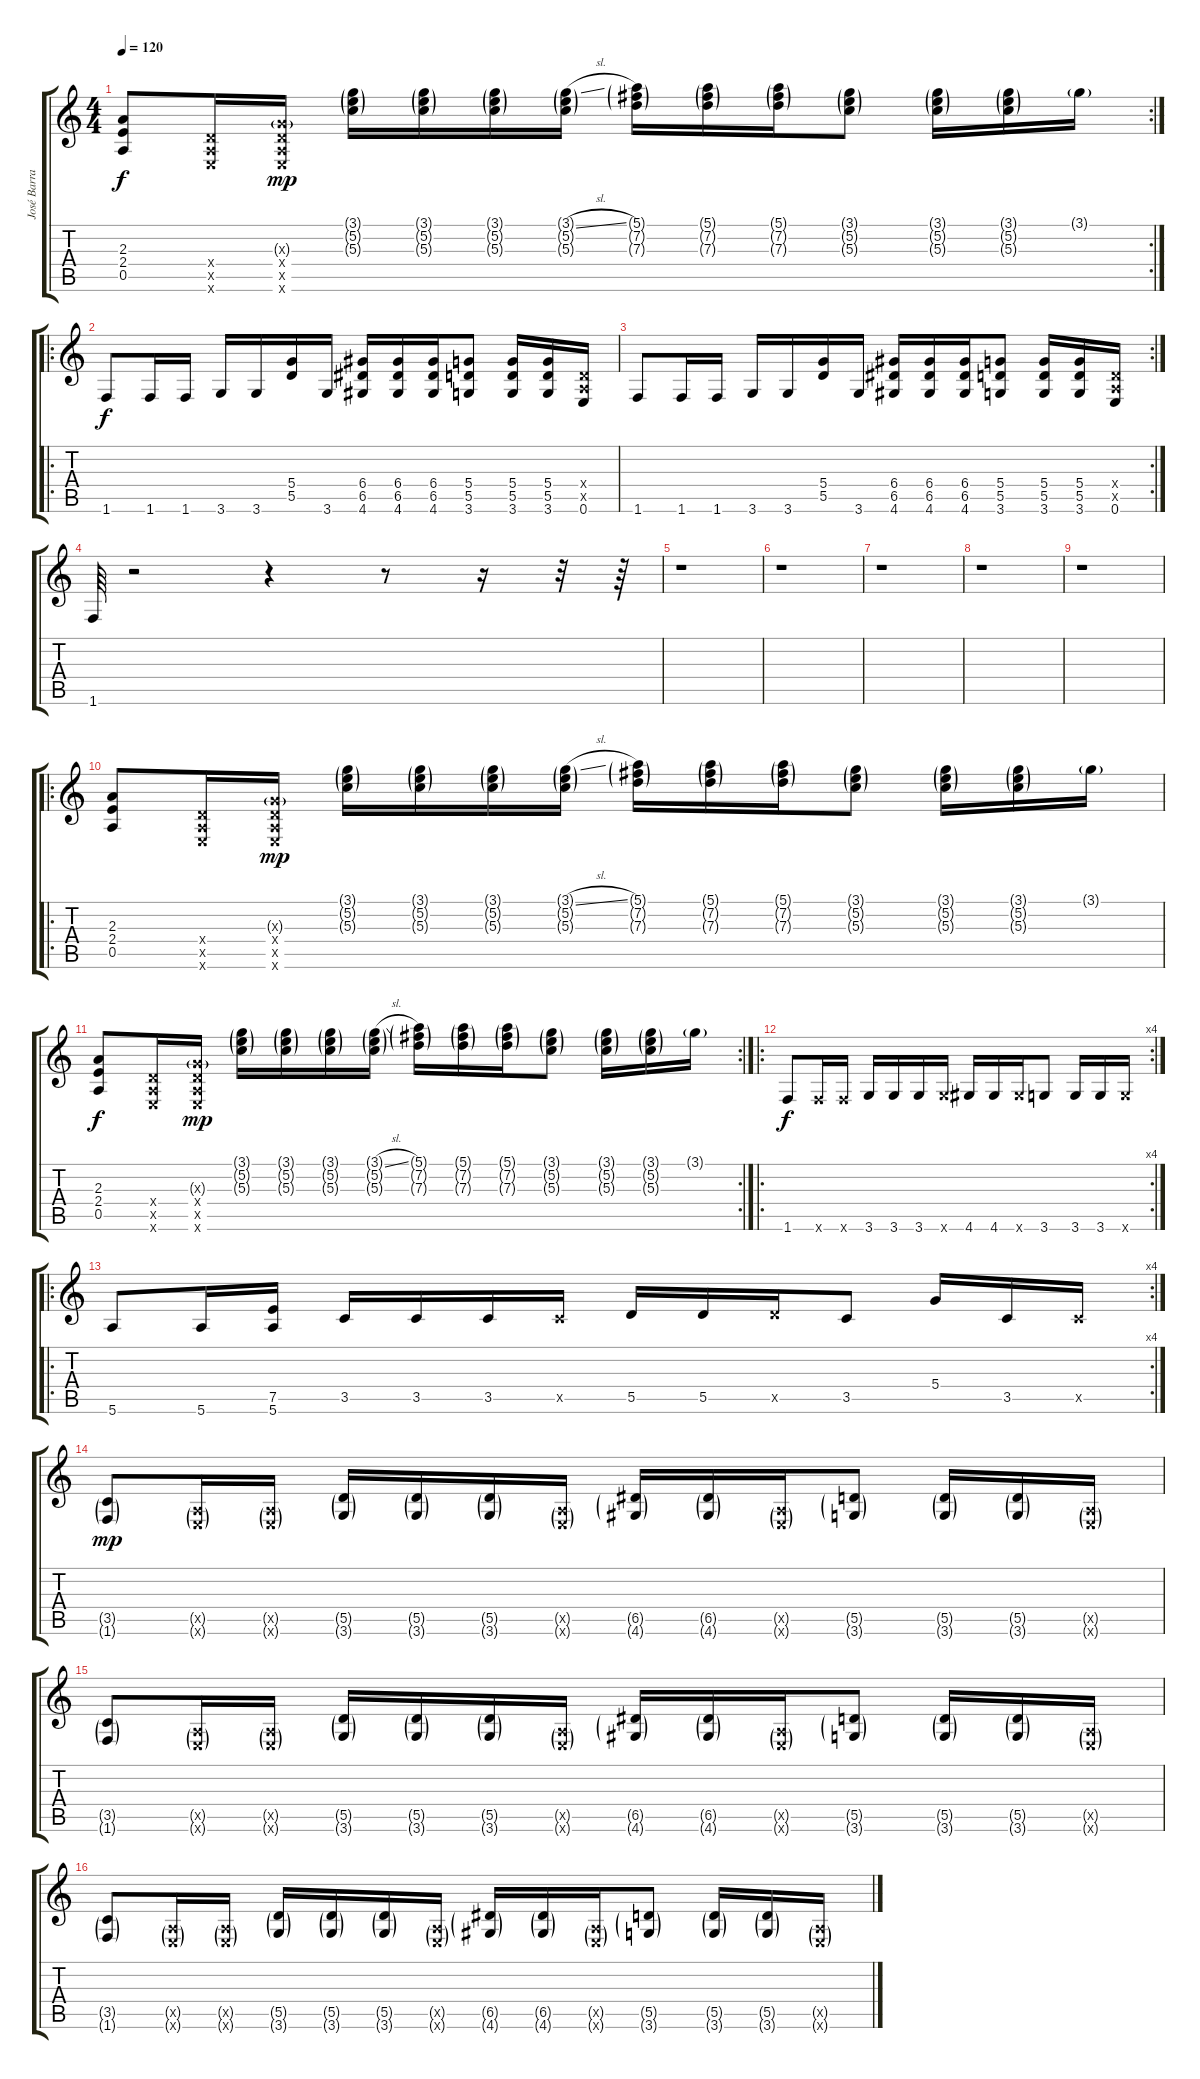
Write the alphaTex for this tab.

\track ("José Barraza" "José Barra") {instrument electricguitarclean}
\staff {score tabs}
\tuning (E4 B3 G3 D3 A2 E2) {hide}
\rc 2
\ts (4 4)
\tempo 120
\clef g2
\ks c
(2.3 2.4 0.5).8{dy f} (0.4{x} 0.5{x} 0.6{x}).16 (0.3{g x} 0.4{x} 0.5{x} 0.6{x}).16{dy mp} (3.1{g} 5.2{g} 5.3{g}).16 (3.1{g} 5.2{g} 5.3{g}).16 (3.1{g} 5.2{g} 5.3{g}).16 (3.1{sl g} 5.2{g} 5.3{g}).16 (5.1{g} 7.2{g} 7.3{g}).16 (5.1{g} 7.2{g} 7.3{g}).16 (5.1{g} 7.2{g} 7.3{g}).16 (3.1{g} 5.2{g} 5.3{g}).8 (3.1{g} 5.2{g} 5.3{g}).16 (3.1{g} 5.2{g} 5.3{g}).16 3.1{g}.16 |
\ro
1.6.8{dy f} 1.6.16 1.6.16 3.6.16 3.6.16 (5.4 5.5).16 3.6.16 (6.4 6.5 4.6).16 (6.4 6.5 4.6).16 (6.4 6.5 4.6).16 (5.4 5.5 3.6).8 (5.4 5.5 3.6).16 (5.4 5.5 3.6).16 (0.4{x} 0.5{x} 0.6).16 |
\rc 2
1.6.8 1.6.16 1.6.16 3.6.16 3.6.16 (5.4 5.5).16 3.6.16 (6.4 6.5 4.6).16 (6.4 6.5 4.6).16 (6.4 6.5 4.6).16 (5.4 5.5 3.6).8 (5.4 5.5 3.6).16 (5.4 5.5 3.6).16 (0.4{x} 0.5{x} 0.6).16 |
1.6.64 r.2 r.4 r.8 r.16 r.32 r.64 |
r.1 |
r.1 |
r.1 |
r.1 |
r.1 |
\ro
(2.3 2.4 0.5).8 (0.4{x} 0.5{x} 0.6{x}).16 (0.3{g x} 0.4{x} 0.5{x} 0.6{x}).16{dy mp} (3.1{g} 5.2{g} 5.3{g}).16 (3.1{g} 5.2{g} 5.3{g}).16 (3.1{g} 5.2{g} 5.3{g}).16 (3.1{sl g} 5.2{g} 5.3{g}).16 (5.1{g} 7.2{g} 7.3{g}).16 (5.1{g} 7.2{g} 7.3{g}).16 (5.1{g} 7.2{g} 7.3{g}).16 (3.1{g} 5.2{g} 5.3{g}).8 (3.1{g} 5.2{g} 5.3{g}).16 (3.1{g} 5.2{g} 5.3{g}).16 3.1{g}.16 |
\rc 2
(2.3 2.4 0.5).8{dy f} (0.4{x} 0.5{x} 0.6{x}).16 (0.3{g x} 0.4{x} 0.5{x} 0.6{x}).16{dy mp} (3.1{g} 5.2{g} 5.3{g}).16 (3.1{g} 5.2{g} 5.3{g}).16 (3.1{g} 5.2{g} 5.3{g}).16 (3.1{sl g} 5.2{g} 5.3{g}).16 (5.1{g} 7.2{g} 7.3{g}).16 (5.1{g} 7.2{g} 7.3{g}).16 (5.1{g} 7.2{g} 7.3{g}).16 (3.1{g} 5.2{g} 5.3{g}).8 (3.1{g} 5.2{g} 5.3{g}).16 (3.1{g} 5.2{g} 5.3{g}).16 3.1{g}.16 |
\ro
\rc 4
1.6.8{dy f} 1.6{x}.16 1.6{x}.16 3.6.16 3.6.16 3.6.16 3.6{x}.16 4.6.16 4.6.16 4.6{x}.16 3.6.8 3.6.16 3.6.16 3.6{x}.16 |
\ro
\rc 4
5.6.8 5.6.16 (7.5 5.6).16 3.5.16 3.5.16 3.5.16 3.5{x}.16 5.5.16 5.5.16 5.5{x}.16 3.5.8 5.4.16 3.5.16 3.5{x}.16 |
(3.5{g} 1.6{g}).8{dy mp} (0.5{g x} 0.6{g x}).16 (0.5{g x} 0.6{g x}).16 (5.5{g} 3.6{g}).16 (5.5{g} 3.6{g}).16 (5.5{g} 3.6{g}).16 (0.5{g x} 0.6{g x}).16 (6.5{g} 4.6{g}).16 (6.5{g} 4.6{g}).16 (0.5{g x} 0.6{g x}).16 (5.5{g} 3.6{g}).8 (5.5{g} 3.6{g}).16 (5.5{g} 3.6{g}).16 (0.5{g x} 0.6{g x}).16 |
(3.5{g} 1.6{g}).8 (0.5{g x} 0.6{g x}).16 (0.5{g x} 0.6{g x}).16 (5.5{g} 3.6{g}).16 (5.5{g} 3.6{g}).16 (5.5{g} 3.6{g}).16 (0.5{g x} 0.6{g x}).16 (6.5{g} 4.6{g}).16 (6.5{g} 4.6{g}).16 (0.5{g x} 0.6{g x}).16 (5.5{g} 3.6{g}).8 (5.5{g} 3.6{g}).16 (5.5{g} 3.6{g}).16 (0.5{g x} 0.6{g x}).16 |
(3.5{g} 1.6{g}).8 (0.5{g x} 0.6{g x}).16 (0.5{g x} 0.6{g x}).16 (5.5{g} 3.6{g}).16 (5.5{g} 3.6{g}).16 (5.5{g} 3.6{g}).16 (0.5{g x} 0.6{g x}).16 (6.5{g} 4.6{g}).16 (6.5{g} 4.6{g}).16 (0.5{g x} 0.6{g x}).16 (5.5{g} 3.6{g}).8 (5.5{g} 3.6{g}).16 (5.5{g} 3.6{g}).16 (0.5{g x} 0.6{g x}).16
